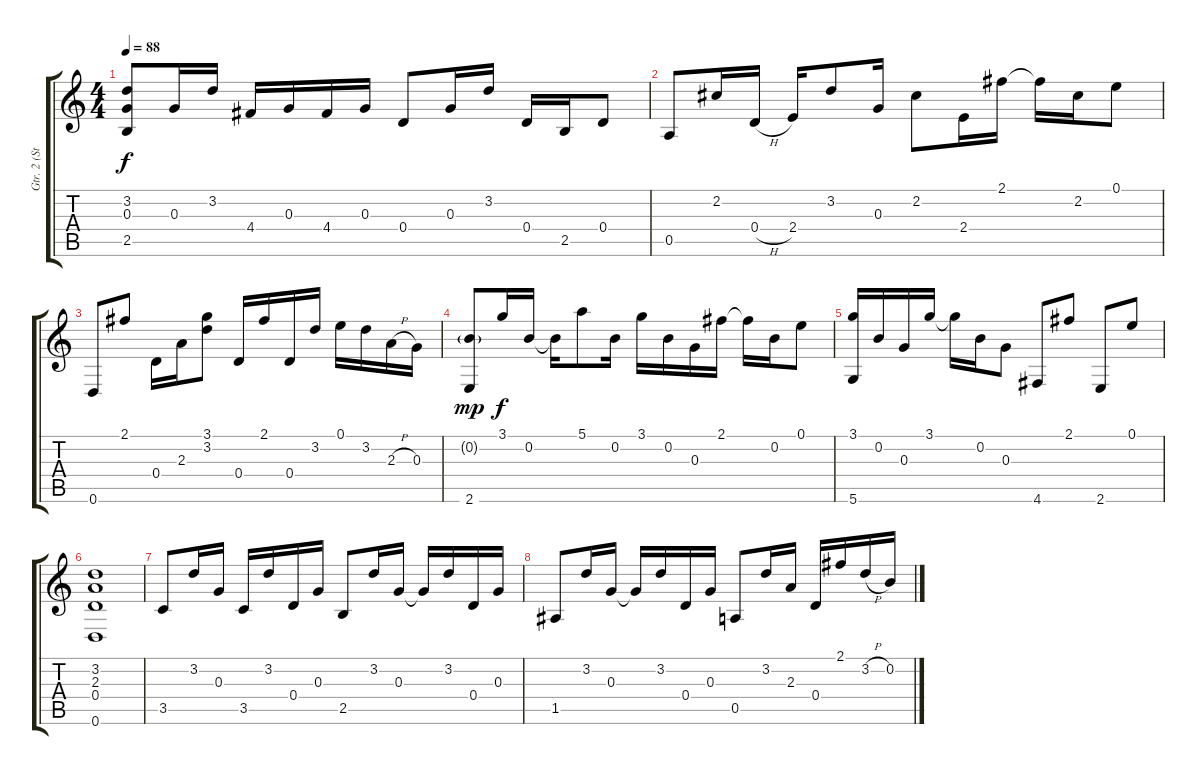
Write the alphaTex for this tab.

\track ("Gtr. 2 (Steve Winwood) fingerstyle" "Gtr. 2 (St") {instrument acousticguitarnylon}
\staff {score tabs}
\tuning (E4 B3 G3 D3 A2 D2) {hide}
\ts (4 4)
\tempo 88
\clef g2
\ks c
(3.2 0.3 2.5).8{dy f} 0.3.16 3.2.16 4.4.16 0.3.16 4.4.16 0.3.16 0.4.8 0.3.16 3.2.16 0.4.16 2.5.16 0.4.8 |
0.5.8 2.2.16 0.4{h}.16 2.4.16 3.2.8 0.3.16 2.2.8 2.4.16 2.1.16 2.1{t}.16 2.2.16 0.1.8 |
0.6.8 2.1.8 0.4.16 2.3.16 (3.1 3.2).8 0.4.16 2.1.16 0.4.16 3.2.16 0.1.16 3.2.16 2.3{h}.16 0.3.16 |
(0.2{g} 2.6).8{dy mp} 3.1.16{dy f} 0.2.16 0.2{t}.16 5.1.8 0.2.16 3.1.16 0.2.16 0.3.16 2.1.16 2.1{t}.16 0.2.16 0.1.8 |
(3.1 5.6).16 0.2.16 0.3.16 3.1.16 3.1{t}.16 0.2.16 0.3.8 4.6.8 2.1.8 2.6.8 0.1.8 |
(3.2 2.3 0.4 0.6).1 |
3.5.8 3.2.16 0.3.16 3.5.16 3.2.16 0.4.16 0.3.16 2.5.8 3.2.16 0.3.16 0.3{t}.16 3.2.16 0.4.16 0.3.16 |
1.5.8 3.2.16 0.3.16 0.3{t}.16 3.2.16 0.4.16 0.3.16 0.5.8 3.2.16 2.3.16 0.4.16 2.1.16 3.2{h}.16 0.2.16
